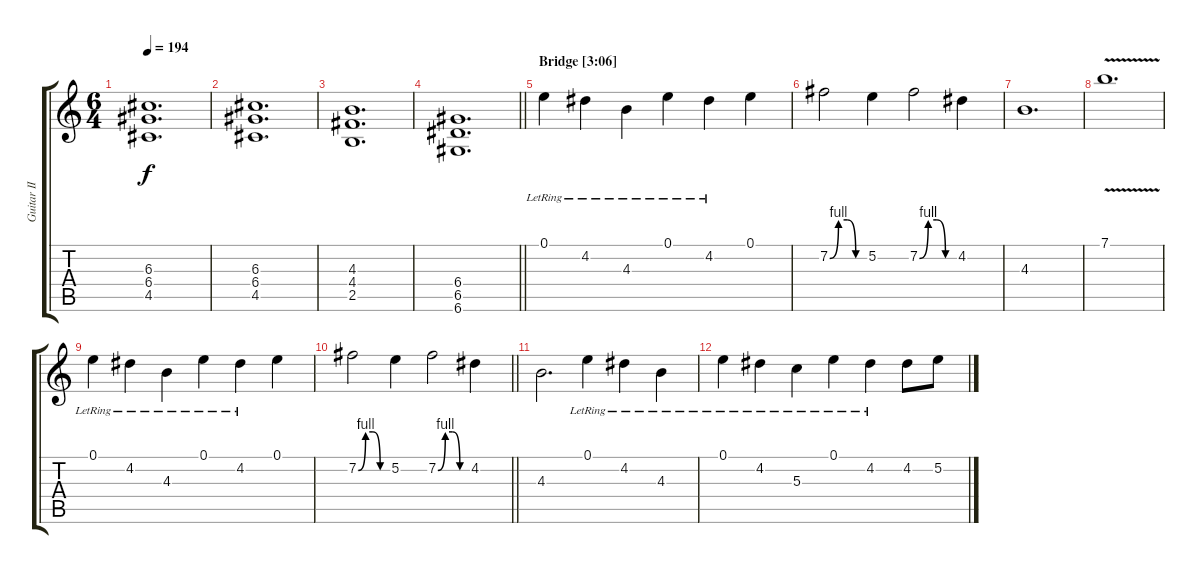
\track ("Guitar II (Main lead)" "Guitar II ") {instrument distortionguitar}
\staff {score tabs}
\tuning (E4 B3 G3 D3 A2 D2) {hide}
\ts (6 4)
\tempo 194
\clef g2
\ks c
(6.3 6.4 4.5).1{d dy f} |
(6.3 6.4 4.5).1{d} |
(4.3 4.4 2.5).1{d} |
\barLineRight lightlight
(6.4 6.5 6.6).1{d} |
\section ("" "Bridge [3:06]")
0.1{lr}.4 4.2{lr}.4 4.3{lr}.4 0.1{lr}.4 4.2{lr}.4 0.1.4 |
7.2{be (custom 0 0 15 4 30 4 45 0 60 0)}.2 5.2.4 7.2{be (custom 0 0 15 4 30 4 45 0 60 0)}.2 4.2.4 |
4.3.1{d} |
7.1{v}.1{d} |
0.1{lr}.4 4.2{lr}.4 4.3{lr}.4 0.1{lr}.4 4.2{lr}.4 0.1.4 |
\barLineRight lightlight
7.2{be (custom 0 0 15 4 30 4 45 0 60 0)}.2 5.2.4 7.2{be (custom 0 0 15 4 30 4 45 0 60 0)}.2 4.2.4 |
4.3.2{d} 0.1{lr}.4 4.2{lr}.4 4.3{lr}.4 |
0.1{lr}.4 4.2{lr}.4 5.3{lr}.4 0.1{lr}.4 4.2{lr}.4 4.2.8 5.2.8
